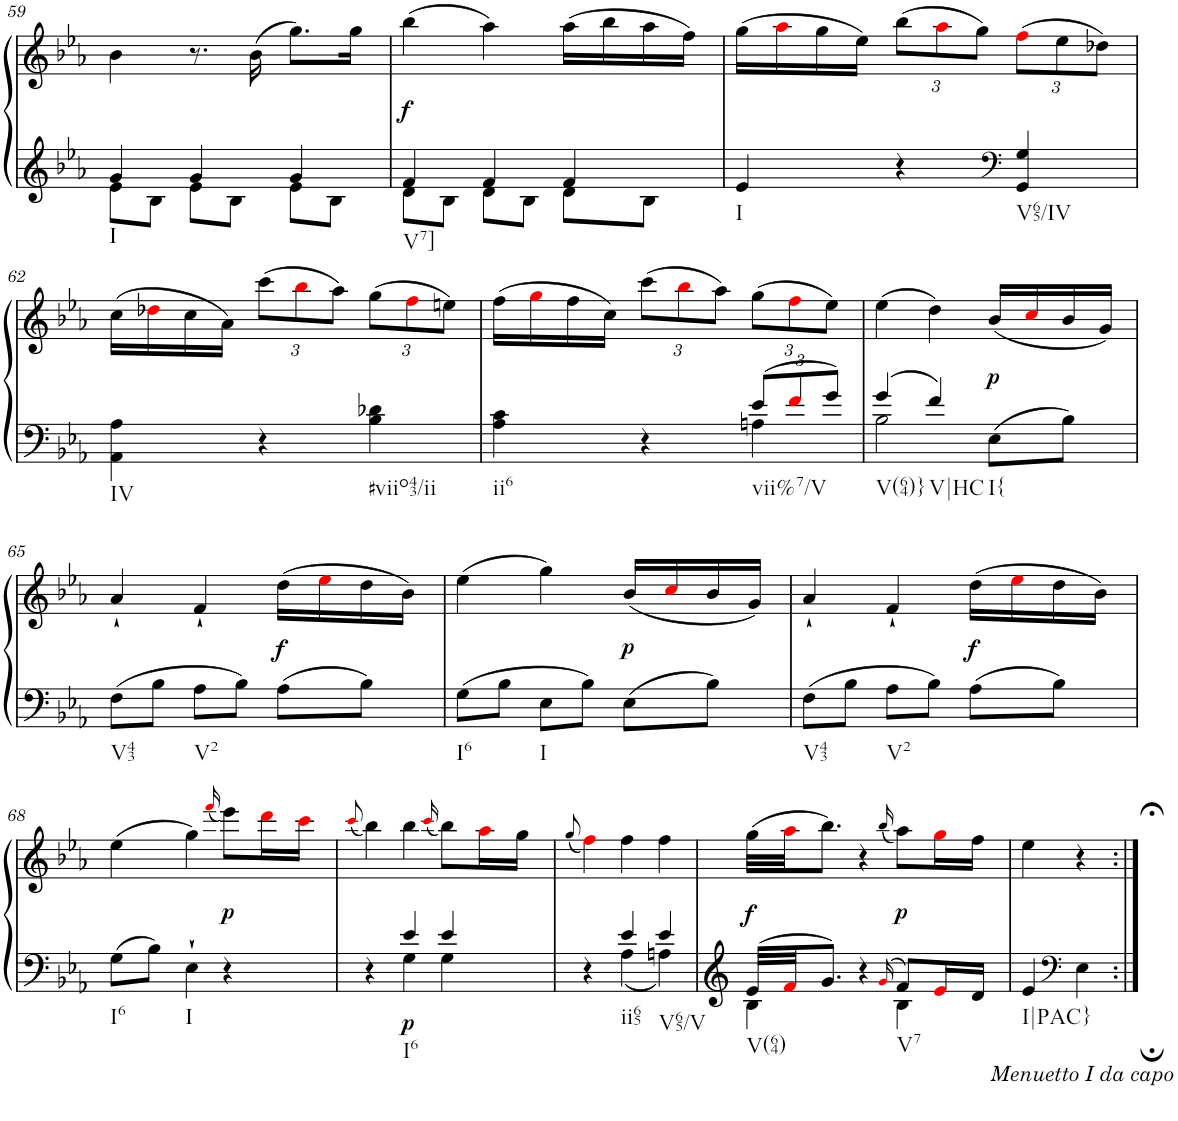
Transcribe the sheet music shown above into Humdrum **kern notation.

**kern	**kern	**dynam
*part1	*part1	*part1
*staff2	*staff1	*staff1/2
*I"Klavier linke Hand	*	*
!!LO:PB:g=z
*clefG2	*clefG2	*
*k[b-e-a-]	*k[b-e-a-]	*
*M3/4	*M3/4	*
=59	=59	=59
*^	*	*
!LO:TX:b:t=I	!	!	!
4g/	8e-\L	4b-\	.
.	8B-\J	.	.
4g/	8e-\L	8.r	.
.	8B-\J	.	.
.	.	(16b-\	.
4g/	8e-\L	8.gg\L)	.
.	8B-\J	.	.
.	.	16gg\Jk	.
=60	=60	=60	=60
!LO:TX:b:t=V7]	!	!	!
!	!	!	!LO:DY:b
4f/	8d\L	(4bb-\	f
.	8B-\J	.	.
4f/	8d\L	4aa-\)	.
.	8B-\J	.	.
4f/	8d\L	(16aa-\LL	.
.	.	16bb-\	.
.	8B-\J	16aa-\	.
.	.	16ff\JJ)	.
*v	*v	*	*
=61	=61	=61
!LO:TX:b:t=I	!	!
4e-/	(16gg\LL	.
.	16aa-i\	.
.	16gg\	.
.	16ee-\JJ)	.
*	*Xbrackettup	*
4r	(12bb-\L	.
.	12aa-i\	.
.	12gg\J)	.
*clefF4	*	*
!LO:TX:b:t=V65/IV	!	!
4GG/ 4G/	(12ffi\L	.
.	12ee-\	.
.	12dd-X\J)	.
!!LO:LB:g=z
=62	=62	=62
*^	*	*
!LO:TX:b:t=IV	!	!	!
4ryy	4AA-\ 4A-\	(16cc\LL	.
.	.	16dd-Xi\	.
.	.	16cc\	.
.	.	16a-\JJ)	.
4r	2ryy	(12ccc\L	.
.	.	12bb-i\	.
.	.	12aa-\J)	.
!LO:TX:b:t=#viio43/ii	!	!	!
4B-\ 4d-X\	.	(12gg\L	.
.	.	12ffi\	.
.	.	12een\J)	.
=63	=63	=63	=63
!LO:TX:b:t=ii6	!	!	!
4A-\ 4c\	2ryy	(16ff\LL	.
.	.	16ggi\	.
.	.	16ff\	.
.	.	16cc\JJ)	.
4r	.	(12ccc\L	.
.	.	12bb-i\	.
.	.	12aa-\J)	.
*Xbrackettup	*	*	*
!LO:TX:b:t=vii%7/V	!	!	!
12e-/L	4An\	(12gg\L	.
12fi/	.	12ffi\	.
12g/J	.	12ee-\J)	.
=64	=64	=64	=64
!LO:TX:b:t=V(64)}	!	!	!
4g/	2B-\	(4ee-\	.
!LO:TX:b:t=V|HC	!	!	!
4f/	.	4dd\)	.
!LO:TX:b:t=I{	!	!	!
!	!	!	!LO:DY:b
8E-\L	4ryy	(16b-/LL	p
.	.	16cci/	.
8B-\J	.	16b-/	.
.	.	16g/JJ)	.
*v	*v	*	*
!!LO:LB:g=z
=65	=65	=65
!LO:TX:b:t=V43	!	!
8F\L	4a-`/	.
8B-\J	.	.
!LO:TX:b:t=V2	!	!
8A-\L	4f`/	.
8B-\J	.	.
!	!	!LO:DY:b
8A-\L	(16dd\LL	f
.	16ee-i\	.
8B-\J	16dd\	.
.	16b-\JJ)	.
=66	=66	=66
!LO:TX:b:t=I6	!	!
8G\L	(4ee-\	.
8B-\J	.	.
!LO:TX:b:t=I	!	!
8E-\L	4gg\)	.
8B-\J	.	.
!	!	!LO:DY:b
8E-\L	(16b-/LL	p
.	16cci/	.
8B-\J	16b-/	.
.	16g/JJ)	.
=67	=67	=67
!LO:TX:b:t=V43	!	!
8F\L	4a-`/	.
8B-\J	.	.
!LO:TX:b:t=V2	!	!
8A-\L	4f`/	.
8B-\J	.	.
!	!	!LO:DY:b
8A-\L	(16dd\LL	f
.	16ee-i\	.
8B-\J	16dd\	.
.	16b-\JJ)	.
!!LO:LB:g=z
=68	=68	=68
!LO:TX:b:t=I6	!	!
8G\L	(4ee-\	.
8B-\J	.	.
!LO:TX:b:t=I	!	!
4E-`\	4gg\)	.
.	(16qfffi/	.
!	!	!LO:DY:b
4r	8eee-\L)	p
.	16dddi\L	.
.	16ccci\JJ	.
=69	=69	=69
.	(8qccci/	.
*^	*	*
4r	4ryy	4bb-\)	.
!LO:TX:b:t=I6	!	!	!
!	!	!	!LO:DY:b=2
4e-/	4G\	4bb-\	p
.	.	(16qccci/	.
4e-/	4G\	8bb-\L)	.
.	.	16aa-i\L	.
.	.	16gg\JJ	.
=70	=70	=70	=70
.	.	(8qgg/	.
4r	4ryy	4ffi\)	.
!LO:TX:b:t=ii65	!	!	!
4e-/	4A-\	4ff\	.
!LO:TX:b:t=V65/V	!	!	!
4e-/	4An\	4ff\	.
=71	=71	=71	=71
!LO:TX:b:t=V(64)	!	!	!
!	!	!	!LO:DY:b
32e-/LLL	4B-\	(32gg\LLL	f
32fi/JJ	.	32aa-i\JJ	.
8.g/J	.	8.bb-\J)	.
4r	4ryy	4r	.
16qgi/	.	(16qbb-/	.
!LO:TX:b:t=V7	!	!	!
!	!	!	!LO:DY:b
8f/L	4B-\	8aa-\L)	p
16e-i/L	.	16ggi\L	.
16d/JJ	.	16ff\JJ	.
=72	=72	=72	=72
!LO:TX:b:t=I|PAC}	!	!	!
4e-/	4ryy	4ee-\	.
*clefF4	*	*	*
4r;yy	4E-\	4r;<	.
!	!	!LO:TX:b:t=<i>Menuetto I da capo</i>	!
!	!LO:TX:b:t=<i>Menuetto I da capo</i>	!	!
*v	*v	*	*
=:|!	=:|!	=:|!
*-	*-	*-
